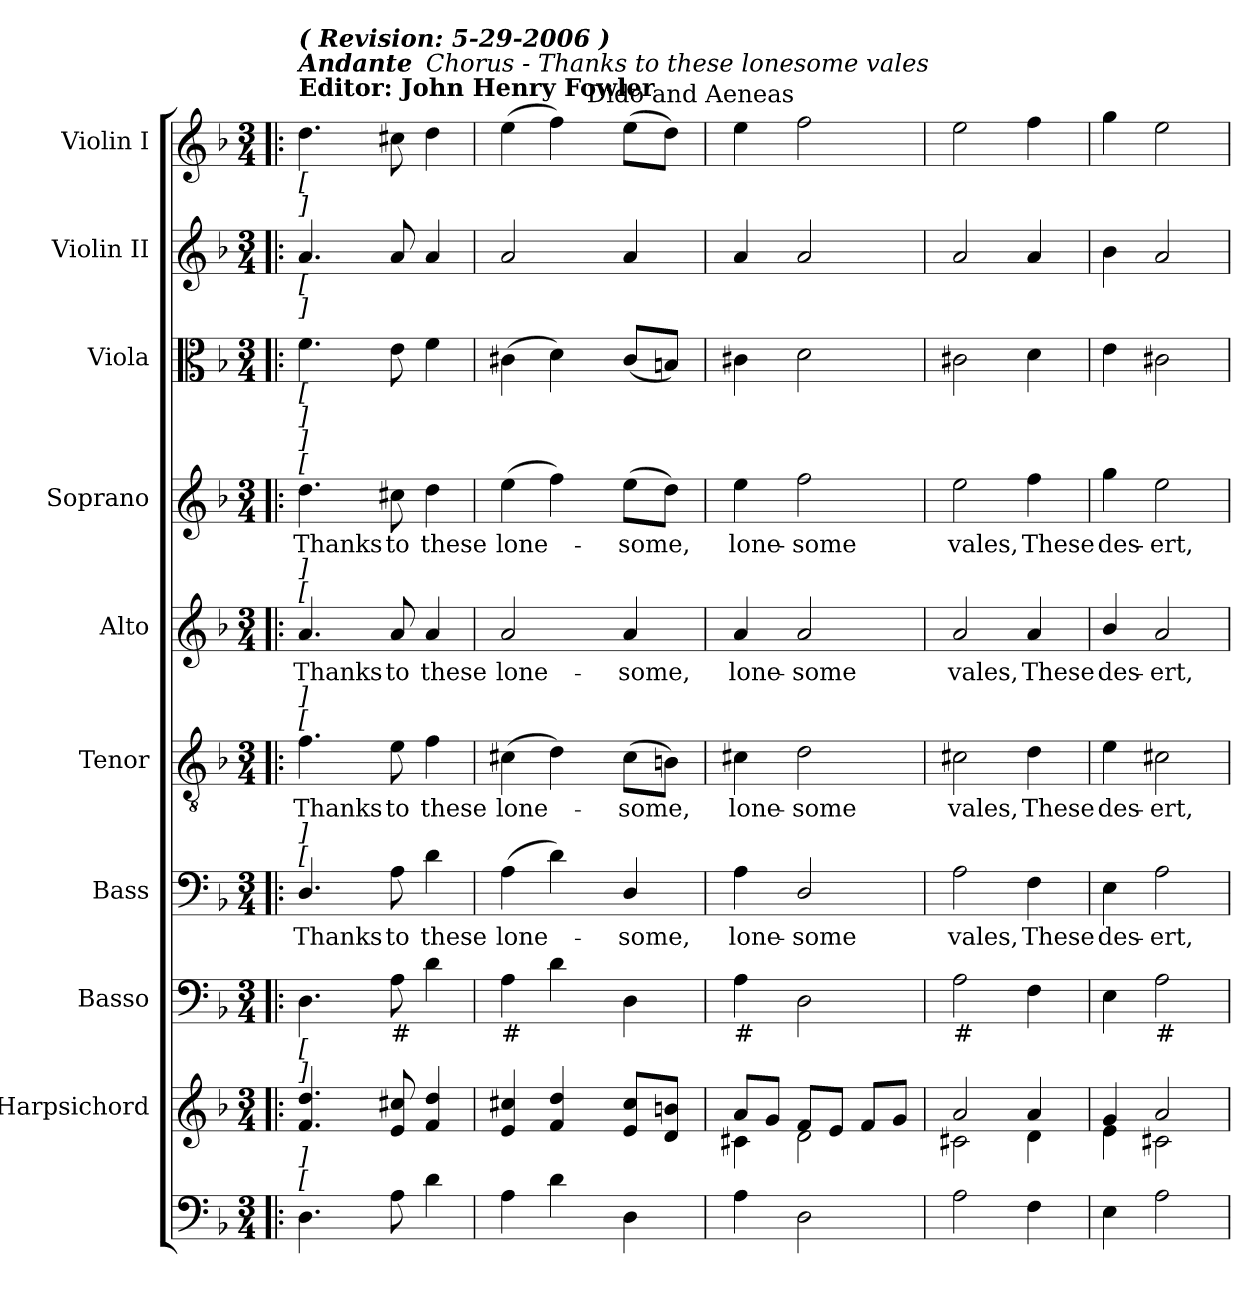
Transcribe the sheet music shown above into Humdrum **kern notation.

**kern	**dynam	**kern	**kern	**dynam	**kern	**text	**dynam	**kern	**text	**dynam	**kern	**text	**dynam	**kern	**text	**dynam	**kern	**dynam	**kern	**dynam	**kern	**dynam
*part10	*part10	*part9	*part8	*part8	*part7	*part7	*part7	*part6	*part6	*part6	*part5	*part5	*part5	*part4	*part4	*part4	*part3	*part3	*part2	*part2	*part1	*part1
*staff10	*staff10	*staff9	*staff8	*staff8	*staff7	*staff7	*staff7	*staff6	*staff6	*staff6	*staff5	*staff5	*staff5	*staff4	*staff4	*staff4	*staff3	*staff3	*staff2	*staff2	*staff1	*staff1
*	*	*I"Harpsichord	*I"Basso	*	*I"Bass	*	*	*I"Tenor	*	*	*I"Alto	*	*	*I"Soprano	*	*	*I"Viola	*	*I"Violin II	*	*I"Violin I	*
*	*	*I'Hrpsc	*I'Basso	*	*I'B.	*	*	*I'T.	*	*	*I'A.	*	*	*I'S.	*	*	*I'Vla.	*	*I'Vln. II	*	*I'Vln. I	*
!!LO:PB:g=z
*clefF4	*	*clefG2	*clefF4	*	*clefF4	*	*	*clefGv2	*	*	*clefG2	*	*	*clefG2	*	*	*clefC3	*	*clefG2	*	*clefG2	*
*	*	*	*	*	*	*	*	*ITrd7c12	*	*	*	*	*	*	*	*	*	*	*	*	*	*
*k[b-]	*	*k[b-]	*k[b-]	*	*k[b-]	*	*	*k[b-]	*	*	*k[b-]	*	*	*k[b-]	*	*	*k[b-]	*	*k[b-]	*	*k[b-]	*
*d:	*	*d:	*d:	*	*d:	*	*	*d:	*	*	*d:	*	*	*d:	*	*	*d:	*	*d:	*	*d:	*
*M3/4	*	*M3/4	*M3/4	*	*M3/4	*	*	*M3/4	*	*	*M3/4	*	*	*M3/4	*	*	*M3/4	*	*M3/4	*	*M3/4	*
*MM130	*	*MM130	*MM130	*	*MM130	*	*	*MM130	*	*	*MM130	*	*	*MM130	*	*	*MM130	*	*MM130	*	*MM130	*
=1!|:	=1!|:	=1!|:	=1!|:	=1!|:	=1!|:	=1!|:	=1!|:	=1!|:	=1!|:	=1!|:	=1!|:	=1!|:	=1!|:	=1!|:	=1!|:	=1!|:	=1!|:	=1!|:	=1!|:	=1!|:	=1!|:	=1!|:
!	!	!	!	!	!	!LO:LY:b:color=#000000	!	!	!	!	!	!	!	!	!	!	!	!	!	!	!	!
!	!	!	!	!	!	!	!	!	!LO:LY:b:color=#000000	!	!	!	!	!	!	!	!	!	!	!	!	!
!	!	!	!	!	!	!	!	!	!	!	!	!LO:LY:b:color=#000000	!	!	!	!	!	!	!	!	!	!
!	!	!	!	!	!	!	!	!	!	!	!	!	!	!	!	!	!	!	!	!	!LO:TX:a:B:t=Editor&colon; John Henry Fowler	!
!	!	!	!	!	!	!	!	!	!	!	!	!	!	!	!	!	!	!	!	!	!LO:TX:a:Bi:t=Andante	!
!	!	!	!	!	!	!	!	!	!	!	!	!	!	!	!	!	!	!	!	!	!LO:TX:a:Bi:t=( Revision&colon;  5-29-2006 )	!
!	!	!	!	!	!	!	!	!	!	!	!	!	!	!	!	!	!	!	!	!	!LO:TX:b:i:t=[	!
!	!	!	!	!	!	!	!	!	!	!	!	!	!	!	!	!	!	!	!	!	!LO:TX:b:i:t=]	!
!	!	!	!	!	!	!	!	!	!	!	!	!	!	!	!	!	!	!	!LO:TX:b:i:t=[	!	!	!
!	!	!	!	!	!	!	!	!	!	!	!	!	!	!	!	!	!	!	!LO:TX:b:i:t=]	!	!	!
!	!	!	!	!	!	!	!	!	!	!	!	!	!	!	!	!	!LO:TX:b:i:t=[	!	!	!	!	!
!	!	!	!	!	!	!	!	!	!	!	!	!	!	!	!	!	!LO:TX:b:i:t=]	!	!	!	!	!
!	!	!	!	!	!	!	!	!	!	!	!	!	!	!LO:TX:a:i:t=[	!	!	!	!	!	!	!	!
!	!	!	!	!	!	!	!	!	!	!	!	!	!	!LO:TX:a:i:t=]	!	!	!	!	!	!	!	!
!	!	!	!	!	!	!	!	!	!	!	!LO:TX:a:i:t=[	!	!	!	!	!	!	!	!	!	!	!
!	!	!	!	!	!	!	!	!	!	!	!LO:TX:a:i:t=]	!	!	!	!	!	!	!	!	!	!	!
!	!	!	!	!	!	!	!	!LO:TX:a:i:t=[	!	!	!	!	!	!	!	!	!	!	!	!	!	!
!	!	!	!	!	!	!	!	!LO:TX:a:i:t=]	!	!	!	!	!	!	!	!	!	!	!	!	!	!
!	!	!	!	!	!LO:TX:a:i:t=[	!	!	!	!	!	!	!	!	!	!	!	!	!	!	!	!	!
!	!	!	!	!	!LO:TX:a:i:t=]	!	!	!	!	!	!	!	!	!	!	!	!	!	!	!	!	!
!	!	!	!LO:TX:b:i:t=[	!	!	!	!	!	!	!	!	!	!	!	!	!	!	!	!	!	!	!
!	!	!	!LO:TX:b:i:t=]	!	!	!	!	!	!	!	!	!	!	!	!	!	!	!	!	!	!	!
!LO:TX:a:i:t=[	!	!	!	!	!	!	!	!	!	!	!	!	!	!	!	!	!	!	!	!	!	!
!LO:TX:a:i:t=]	!	!	!	!	!	!	!	!	!	!	!	!	!	!	!	!	!	!	!	!	!	!
!	!	!	!	!	!	!	!	!	!	!	!	!	!	!	!LO:LY:b:color=#000000	!	!	!	!	!	!	!
4.Di\	mf p	4.fi/ 4.ddi	4.Di\	mf p	4.Di/	Thanks	mf p	4.Fi\	Thanks	mf p	4.ai/	Thanks	mf p	4.ddi\	Thanks	mf p	4.fi\	mf p	4.ai/	mf p	4.ddi\	mf p
!	!	!	!	!	!	!LO:LY:b:color=#000000	!	!	!	!	!	!	!	!	!	!	!	!	!	!	!	!
!	!	!	!	!	!	!	!	!	!LO:LY:b:color=#000000	!	!	!	!	!	!	!	!	!	!	!	!	!
!	!	!	!	!	!	!	!	!	!	!	!	!LO:LY:b:color=#000000	!	!	!	!	!	!	!	!	!	!
!	!	!	!LO:TX:b:t=#	!	!	!	!	!	!	!	!	!	!	!	!	!	!	!	!	!	!	!
!	!	!	!	!	!	!	!	!	!	!	!	!	!	!	!LO:LY:b:color=#000000	!	!	!	!	!	!	!
8Ai\	.	8ei/ 8cc#Xi	8Ai\	.	8Ai\	to	.	8Ei\	to	.	8ai/	to	.	8cc#Xi\	to	.	8ei\	.	8ai/	.	8cc#Xi\	.
!	!	!	!	!	!	!LO:LY:b:color=#000000	!	!	!	!	!	!	!	!	!	!	!	!	!	!	!	!
!	!	!	!	!	!	!	!	!	!LO:LY:b:color=#000000	!	!	!	!	!	!	!	!	!	!	!	!	!
!	!	!	!	!	!	!	!	!	!	!	!	!LO:LY:b:color=#000000	!	!	!	!	!	!	!	!	!	!
!	!	!	!	!	!	!	!	!	!	!	!	!	!	!	!	!	!	!	!	!	!LO:TX:a:i:t=Chorus - Thanks to these lonesome vales	!
!	!	!	!	!	!	!	!	!	!	!	!	!	!	!	!LO:LY:b:color=#000000	!	!	!	!	!	!	!
4di\	.	4fi/ 4ddi	4di\	.	4di\	these	.	4Fi\	these	.	4ai/	these	.	4ddi\	these	.	4fi\	.	4ai/	.	4ddi\	.
=2	=2	=2	=2	=2	=2	=2	=2	=2	=2	=2	=2	=2	=2	=2	=2	=2	=2	=2	=2	=2	=2	=2
!	!	!	!	!	!	!LO:LY:b:color=#000000	!	!	!	!	!	!	!	!	!	!	!	!	!	!	!	!
!	!	!	!	!	!	!	!	!	!LO:LY:b:color=#000000	!	!	!	!	!	!	!	!	!	!	!	!	!
!	!	!	!	!	!	!	!	!	!	!	!	!LO:LY:b:color=#000000	!	!	!	!	!	!	!	!	!	!
!	!	!	!LO:TX:b:t=#	!	!	!	!	!	!	!	!	!	!	!	!	!	!	!	!	!	!	!
!	!	!	!	!	!	!	!	!	!	!	!	!	!	!	!LO:LY:b:color=#000000	!	!	!	!	!	!	!
*	*	*	*	*	*	*	*	*	*	*	*	*	*	*	*	*	*	*	*	*	*^	*
4Ai\	.	4ei/ 4cc#Xi	4Ai\	.	(4Ai\	lone-	.	(4C#Xi\	lone-	.	2ai/	lone-	.	(4eei\	lone-	.	(4c#Xi\	.	2ai/	.	(4eei\	4ryy	.
4di\	.	4fi/ 4ddi	4di\	.	4di\)	.	.	4Di\)	.	.	.	.	.	4ffi\)	.	.	4di\)	.	.	.	4ffi\)	16ryy	.
.	.	.	.	.	.	.	.	.	.	.	.	.	.	.	.	.	.	.	.	.	.	32ryy	.
.	.	.	.	.	.	.	.	.	.	.	.	.	.	.	.	.	.	.	.	.	.	512ryy	.
!	!	!	!	!	!	!	!	!	!	!	!	!	!	!	!	!	!	!	!	!	!	!LO:TX:a:t=Dido and Aeneas	!
.	.	.	.	.	.	.	.	.	.	.	.	.	.	.	.	.	.	.	.	.	.	4ryy	.
!	!	!	!	!	!	!LO:LY:b:color=#000000	!	!	!	!	!	!	!	!	!	!	!	!	!	!	!	!	!
!	!	!	!	!	!	!	!	!	!LO:LY:b:color=#000000	!	!	!	!	!	!	!	!	!	!	!	!	!	!
!	!	!	!	!	!	!	!	!	!	!	!	!LO:LY:b:color=#000000	!	!	!	!	!	!	!	!	!	!	!
!	!	!	!	!	!	!	!	!	!	!	!	!	!	!	!LO:LY:b:color=#000000	!	!	!	!	!	!	!	!
4Di\	.	8ei/ 8cc#iL	4Di\	.	4Di/	-some,	.	(8C#i\L	-some,	.	4ai/	-some,	.	(8eei\L	-some,	.	(8c#i/L	.	4ai/	.	(8eei\L	.	.
.	.	.	.	.	.	.	.	.	.	.	.	.	.	.	.	.	.	.	.	.	.	8ryy	.
.	.	8di/ 8bniJ	.	.	.	.	.	8BBni\J)	.	.	.	.	.	8ddi\J)	.	.	8Bni/J)	.	.	.	8ddi\J)	.	.
.	.	.	.	.	.	.	.	.	.	.	.	.	.	.	.	.	.	.	.	.	.	64...ryy	.
*	*	*	*	*	*	*	*	*	*	*	*	*	*	*	*	*	*	*	*	*	*v	*v	*
=3	=3	=3	=3	=3	=3	=3	=3	=3	=3	=3	=3	=3	=3	=3	=3	=3	=3	=3	=3	=3	=3	=3
*	*	*^	*	*	*	*	*	*	*	*	*	*	*	*	*	*	*	*	*	*	*	*
*	*	*	*	*	*	*	*	*	*	*	*	*	*	*	*	*	*	*	*	*	*	*^	*
!	!	!	!	!	!	!	!LO:LY:b:color=#000000	!	!	!	!	!	!	!	!	!	!	!	!	!	!	!	!	!
*	*	*	*	*	*	*	*	*	*	*	*	*	*	*	*	*	*	*	*	*	*	*v	*v	*
*	*	*	*	*	*	*	*	*	*	*	*	*	*	*	*	*	*	*	*	*	*	*^	*
!	!	!	!	!	!	!	!	!	!	!LO:LY:b:color=#000000	!	!	!	!	!	!	!	!	!	!	!	!	!	!
*	*	*	*	*	*	*	*	*	*	*	*	*	*	*	*	*	*	*	*	*	*	*v	*v	*
*	*	*	*	*	*	*	*	*	*	*	*	*	*	*	*	*	*	*	*	*	*	*^	*
!	!	!	!	!	!	!	!	!	!	!	!	!	!LO:LY:b:color=#000000	!	!	!	!	!	!	!	!	!	!	!
*	*	*	*	*	*	*	*	*	*	*	*	*	*	*	*	*	*	*	*	*	*	*v	*v	*
*	*	*	*	*	*	*	*	*	*	*	*	*	*	*	*	*	*	*	*	*	*	*^	*
!	!	!	!	!	!	!	!	!	!	!	!	!	!	!	!	!	!	!	!	!	!	!LO:TX:a:Bi:t=( Mvmt. 24b )	!	!
!	!	!	!	!LO:TX:b:t=#	!	!	!	!	!	!	!	!	!	!	!	!	!	!	!	!	!	!	!	!
!	!	!	!	!	!	!	!	!	!	!	!	!	!	!	!	!LO:LY:b:color=#000000	!	!	!	!	!	!	!	!
*	*	*	*	*	*	*	*	*	*	*	*	*	*	*	*	*	*	*	*	*	*	*v	*v	*
4Ai\	.	8ai/L	4c#Xi\	4Ai\	.	4Ai\	lone-	.	4C#Xi\	lone-	.	4ai/	lone-	.	4eei\	lone-	.	4c#Xi\	.	4ai/	.	4eei\	.
.	.	8gi/J	.	.	.	.	.	.	.	.	.	.	.	.	.	.	.	.	.	.	.	.	.
!	!	!	!	!	!	!	!LO:LY:b:color=#000000	!	!	!	!	!	!	!	!	!	!	!	!	!	!	!	!
!	!	!	!	!	!	!	!	!	!	!LO:LY:b:color=#000000	!	!	!	!	!	!	!	!	!	!	!	!	!
!	!	!	!	!	!	!	!	!	!	!	!	!	!LO:LY:b:color=#000000	!	!	!	!	!	!	!	!	!	!
!	!	!	!	!	!	!	!	!	!	!	!	!	!	!	!	!LO:LY:b:color=#000000	!	!	!	!	!	!	!
2Di\	.	8fi/L	2di\	2Di\	.	2Di/	-some	.	2Di\	-some	.	2ai/	-some	.	2ffi\	-some	.	2di\	.	2ai/	.	2ffi\	.
.	.	8ei/J	.	.	.	.	.	.	.	.	.	.	.	.	.	.	.	.	.	.	.	.	.
.	.	8fi/L	.	.	.	.	.	.	.	.	.	.	.	.	.	.	.	.	.	.	.	.	.
.	.	8gi/J	.	.	.	.	.	.	.	.	.	.	.	.	.	.	.	.	.	.	.	.	.
=4	=4	=4	=4	=4	=4	=4	=4	=4	=4	=4	=4	=4	=4	=4	=4	=4	=4	=4	=4	=4	=4	=4	=4
!	!	!	!	!	!	!	!LO:LY:b:color=#000000	!	!	!	!	!	!	!	!	!	!	!	!	!	!	!	!
!	!	!	!	!	!	!	!	!	!	!LO:LY:b:color=#000000	!	!	!	!	!	!	!	!	!	!	!	!	!
!	!	!	!	!	!	!	!	!	!	!	!	!	!LO:LY:b:color=#000000	!	!	!	!	!	!	!	!	!	!
!	!	!	!	!LO:TX:b:t=#	!	!	!	!	!	!	!	!	!	!	!	!	!	!	!	!	!	!	!
!	!	!	!	!	!	!	!	!	!	!	!	!	!	!	!	!LO:LY:b:color=#000000	!	!	!	!	!	!	!
2Ai\	.	2ai/	2c#Xi\	2Ai\	.	2Ai\	vales,	.	2C#Xi\	vales,	.	2ai/	vales,	.	2eei\	vales,	.	2c#Xi\	.	2ai/	.	2eei\	.
!	!	!	!	!	!	!	!LO:LY:b:color=#000000	!	!	!	!	!	!	!	!	!	!	!	!	!	!	!	!
!	!	!	!	!	!	!	!	!	!	!LO:LY:b:color=#000000	!	!	!	!	!	!	!	!	!	!	!	!	!
!	!	!	!	!	!	!	!	!	!	!	!	!	!LO:LY:b:color=#000000	!	!	!	!	!	!	!	!	!	!
!	!	!	!	!	!	!	!	!	!	!	!	!	!	!	!	!LO:LY:b:color=#000000	!	!	!	!	!	!	!
4Fi\	.	4ai/	4di\	4Fi\	.	4Fi\	These	.	4Di\	These	.	4ai/	These	.	4ffi\	These	.	4di\	.	4ai/	.	4ffi\	.
=5	=5	=5	=5	=5	=5	=5	=5	=5	=5	=5	=5	=5	=5	=5	=5	=5	=5	=5	=5	=5	=5	=5	=5
!	!	!	!	!	!	!	!LO:LY:b:color=#000000	!	!	!	!	!	!	!	!	!	!	!	!	!	!	!	!
!	!	!	!	!	!	!	!	!	!	!LO:LY:b:color=#000000	!	!	!	!	!	!	!	!	!	!	!	!	!
!	!	!	!	!	!	!	!	!	!	!	!	!	!LO:LY:b:color=#000000	!	!	!	!	!	!	!	!	!	!
!	!	!	!	!	!	!	!	!	!	!	!	!	!	!	!	!LO:LY:b:color=#000000	!	!	!	!	!	!	!
4Ei\	.	4gi/	4ei\	4Ei\	.	4Ei\	des-	.	4Ei\	des-	.	4b-i/	des-	.	4ggi\	des-	.	4ei\	.	4b-i\	.	4ggi\	.
!	!	!	!	!	!	!	!LO:LY:b:color=#000000	!	!	!	!	!	!	!	!	!	!	!	!	!	!	!	!
!	!	!	!	!	!	!	!	!	!	!LO:LY:b:color=#000000	!	!	!	!	!	!	!	!	!	!	!	!	!
!	!	!	!	!	!	!	!	!	!	!	!	!	!LO:LY:b:color=#000000	!	!	!	!	!	!	!	!	!	!
!	!	!	!	!LO:TX:b:t=#	!	!	!	!	!	!	!	!	!	!	!	!	!	!	!	!	!	!	!
!	!	!	!	!	!	!	!	!	!	!	!	!	!	!	!	!LO:LY:b:color=#000000	!	!	!	!	!	!	!
2Ai\	.	2ai/	2c#Xi\	2Ai\	.	2Ai\	-ert,	.	2C#Xi\	-ert,	.	2ai/	-ert,	.	2eei\	-ert,	.	2c#Xi\	.	2ai/	.	2eei\	.
*	*	*v	*v	*	*	*	*	*	*	*	*	*	*	*	*	*	*	*	*	*	*	*	*
=	=	=	=	=	=	=	=	=	=	=	=	=	=	=	=	=	=	=	=	=	=	=
*-	*-	*-	*-	*-	*-	*-	*-	*-	*-	*-	*-	*-	*-	*-	*-	*-	*-	*-	*-	*-	*-	*-
